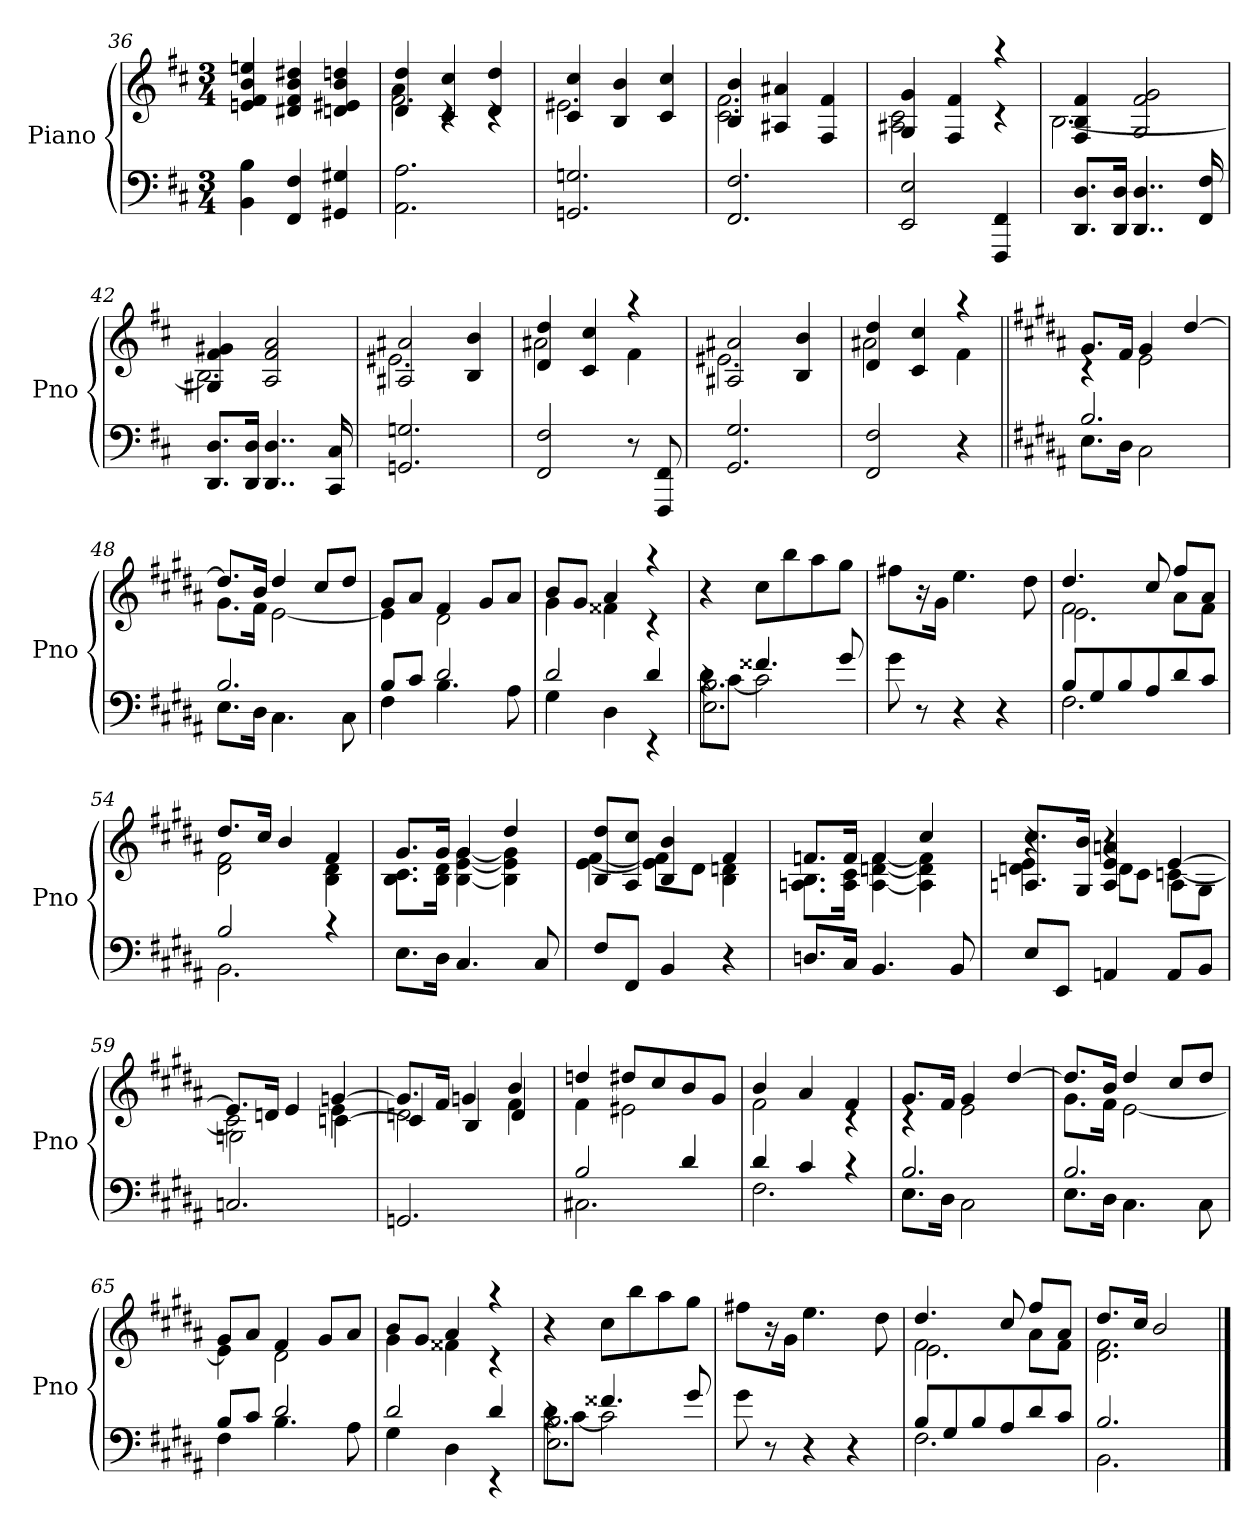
**kern	**kern
*part1	*part1
*staff2	*staff1
*I"Piano	*
*I'Pno	*
*clefF4	*clefG2
*k[f#c#]	*k[f#c#]
*M3/4	*M3/4
=36	=36
4BB 4B	4en 4f# 4b 4een
4FF# 4F#	4d#X 4f# 4b 4dd#X
4GG#X 4G#X	4dn 4e#X 4b 4ddn
=37	=37
*	*^
*	*	*^
2.AA 2.A	4d 4dd	4a	2.f#\
.	4c# 4cc#	4rc	.
.	4d 4dd	4rc	.
*	*	*v	*v
=38	=38	=38
2.GGn 2.Gn	4c# 4cc#	2.e#X
.	4B 4b	.
.	4c# 4cc#	.
=39	=39	=39
2.FF# 2.F#	4B 4b	2.c# 2.f#
.	4A#X 4a#X	.
.	4F# 4f#	.
=40	=40	=40
2EE 2E	4G 4g	2A#X 2c#
.	4F# 4f#	.
4FFF# 4FF#	4raa	4rc
=41	=41	=41
8.DD 8.DL	4F# 4B 4f#	[2.B
16DD 16DJk	.	.
4..DD 4..D	2G 2f# 2g	.
16FF# 16F#	.	.
=42	=42	=42
8.DD 8.DL	4G#X 4f# 4g#X	2.B]
16DD 16DJk	.	.
4..DD 4..D	2A 2f# 2a	.
16CC# 16C#	.	.
=43	=43	=43
2.GGn 2.Gn	2A#X 2a#X	2.e#X
.	4B 4b	.
=44	=44	=44
2FF# 2F#	4d 4dd	2a#X
.	4c# 4cc#	.
8r	4raa	4f#
8FFF# 8FF#	.	.
=45	=45	=45
2.GG 2.G	2A#X 2a#X	2.e#X
.	4B 4b	.
=46	=46	=46
2FF# 2F#	4d 4dd	2a#X
.	4c# 4cc#	.
4r	4raa	4f#
=47||	=47||	=47||
*k[f#c#g#d#a#]	*k[f#c#g#d#a#]	*
*^	*	*
2.B	8.EL	8.g#L	4rc
.	16D#Jk	16f#Jk	.
.	2C#	4g#	2e
.	.	[4dd#	.
=48	=48	=48	=48
2.B	8.EL	8.dd#L]	8.g#L
.	16D#Jk	16bJk	16f#Jk
.	4.C#	4dd#	[2e
.	.	8cc#L	.
.	8C#	8dd#J	.
=49	=49	=49	=49
8BL	4F#	8g#L	4e]
8c#J	.	8a#J	.
2d#	4.B	4f#	2d#
.	.	8g#L	.
.	8A#	8a#J	.
=50	=50	=50	=50
2d#	4G#	8bL	4g#
.	.	8g#J	.
.	4D#	4a#	4f##X
4d#	4rEE	4raa	4rc
*	*	*v	*v
=51	=51	=51
*	*^	*
4rc	8d#L	2.E\ 2.B\	4r
.	[8c#J	.	.
4.f##X	2c#]	.	8cc#L
.	.	.	8bb
.	.	.	8aa#
8g#	.	.	8gg#J
*v	*v	*v	*
=52	=52
8g#	8ff#XL
8r	16r
.	16g#Jk
4r	4.ee
4r	.
.	8dd#
=53	=53
*^	*^
*	*	*	*^
8BL	2.F#	4.dd#	2f#	2.e\
8G#	.	.	.	.
8B	.	.	.	.
8A#	.	8cc#	.	.
8d#	.	8ff#L	8a#L	.
8c#J	.	8a#J	8f#J	.
*	*	*	*v	*v
=54	=54	=54	=54
2B	2.BB	8.dd#L	2d# 2f#
.	.	16cc#Jk	.
.	.	4b	.
4rc	.	4f#	4B 4d#
*v	*v	*	*
=55	=55	=55
8.EL	8.g#L	8.B 8.c#L
16D#Jk	16g#Jk	16B 16d#Jk
4.C#	4g#	[4B [4e [4g#
.	4dd#	4B] 4e] 4g#]
8C#	.	.
=56	=56	=56
8F#L	8B 8dd#L	[4e [4f#
8FF#J	8A# 8cc#J	.
4BB	4B 4b	8e] 8f#]L
.	.	8d#J
4r	4f#	4B 4dn
=57	=57	=57
8.DnL	8.fnL	8.An 8.BL
16C#Jk	16fJk	16A 16c#Jk
4.BB	4f	[4A [4dn [4f
.	4cc#	4A] 4d] 4f]
8BB	.	.
=58	=58	=58
*	*	*^
8EL	8.An 8.cc#L	4dn 4e	4r
8EEJ	.	.	.
.	16G# 16bJk	.	.
4AAn	4A 4e 4an	8dL	4r
.	.	8c#J	.
8AAL	[4e	[4cn	8A\L
8BBJ	.	.	8G#\J
=59	=59	=59	=59
2.Cn	8.eL]	2c]	2Gn\
.	16dnJk	.	.
.	4e	.	.
.	[4gn	4e	[4cn\
=60	=60	=60	=60
2.GGn	8.gL]	2dn	4c/]
.	16f#Jk	.	.
.	4gn	.	4B/
.	4b	4f#	4d/
*	*	*v	*v
=61	=61	=61
*^	*	*
2B	2.C#X	4ddn	4f#
.	.	8dd#XL	2e#X
.	.	8cc#	.
4d#	.	8b	.
.	.	8g#J	.
=62	=62	=62	=62
4d#	2.F#	4b	2f#
4c#	.	4a#	.
4rc	.	4f#	4rc
=63	=63	=63	=63
2.B	8.EL	8.g#L	4rc
.	16D#Jk	16f#Jk	.
.	2C#	4g#	2e
.	.	[4dd#	.
=64	=64	=64	=64
2.B	8.EL	8.dd#L]	8.g#L
.	16D#Jk	16bJk	16f#Jk
.	4.C#	4dd#	[2e
.	.	8cc#L	.
.	8C#	8dd#J	.
=65	=65	=65	=65
8BL	4F#	8g#L	4e]
8c#J	.	8a#J	.
2d#	4.B	4f#	2d#
.	.	8g#L	.
.	8A#	8a#J	.
=66	=66	=66	=66
2d#	4G#	8bL	4g#
.	.	8g#J	.
.	4D#	4a#	4f##X
4d#	4rEE	4raa	4rc
*	*	*v	*v
=67	=67	=67
*	*^	*
4rc	8d#L	2.E\ 2.B\	4r
.	[8c#J	.	.
4.f##X	2c#]	.	8cc#L
.	.	.	8bb
.	.	.	8aa#
8g#	.	.	8gg#J
*v	*v	*v	*
=68	=68
8g#	8ff#XL
8r	16r
.	16g#Jk
4r	4.ee
4r	.
.	8dd#
=69	=69
*^	*^
*	*	*	*^
8BL	2.F#	4.dd#	2f#	2.e\
8G#	.	.	.	.
8B	.	.	.	.
8A#	.	8cc#	.	.
8d#	.	8ff#L	8a#L	.
8c#J	.	8a#J	8f#J	.
*	*	*	*v	*v
=70	=70	=70	=70
2.B	2.BB	8.dd#L	2.d# 2.f#
.	.	16cc#Jk	.
.	.	2b	.
*v	*v	*	*
*	*v	*v
==	==
*-	*-
